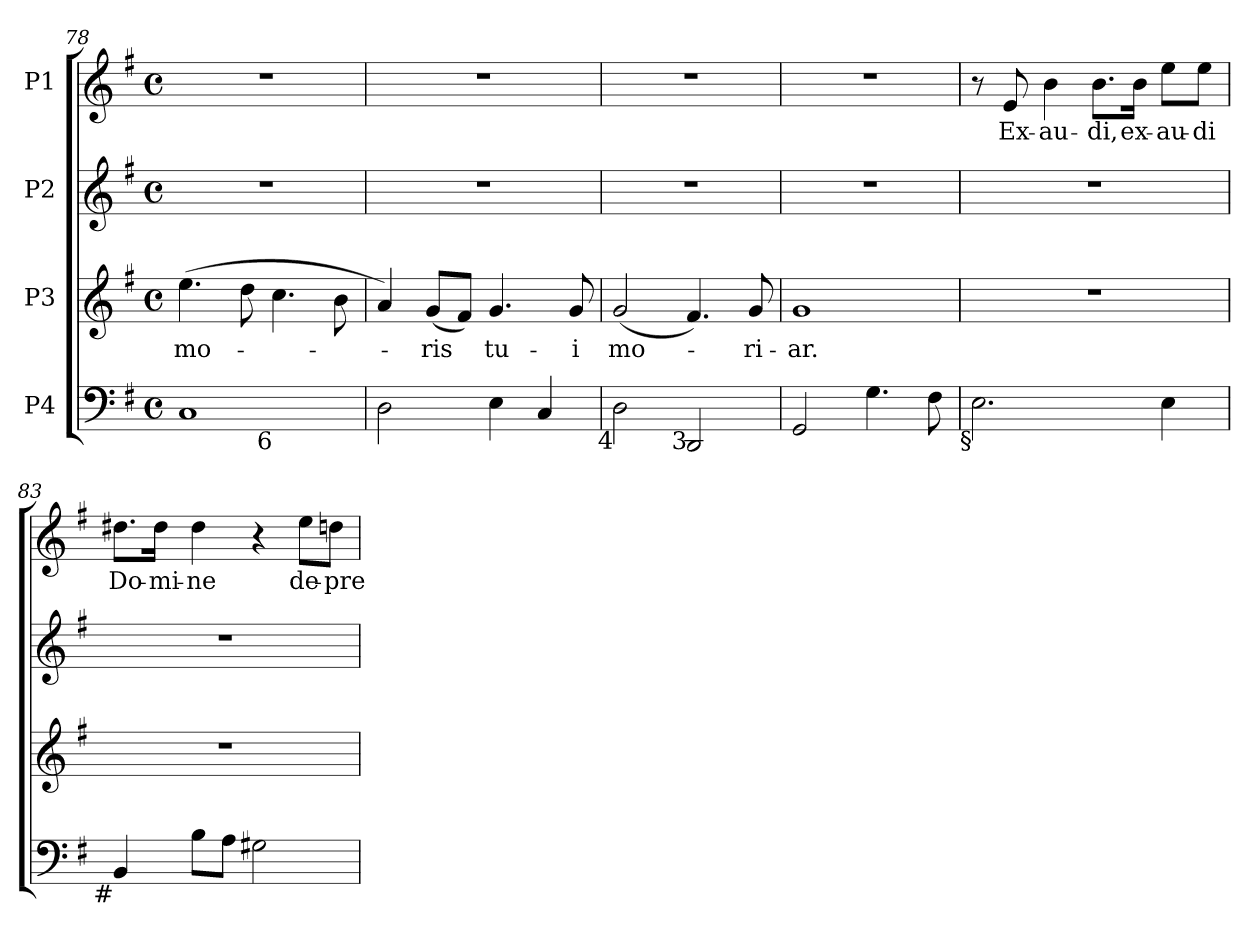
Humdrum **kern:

**kern	**kern	**text	**kern	**kern	**text
*part4	*part3	*part3	*part2	*part1	*part1
*staff4	*staff3	*staff3	*staff2	*staff1	*staff1
*I"P4	*I"P3	*	*I"P2	*I"P1	*
*clefF4	*clefG2	*	*clefG2	*clefG2	*
*k[f#]	*k[f#]	*	*k[f#]	*k[f#]	*
*G:	*G:	*	*G:	*G:	*
*M4/4	*M4/4	*	*M4/4	*M4/4	*
*met(c)	*met(c)	*	*met(c)	*met(c)	*
=78	=78	=78	=78	=78	=78
!LO:TX:b:rj:t=5	!	!	!	!	!
!	!	!LO:LY:b:color=#000000	!	!	!
*^	*	*	*	*	*
1Ci	2ryy	(4.eei\	-mo-	1r	1r	.
.	.	8ddi\	.	.	.	.
!	!LO:TX:b:rj:t=6	!	!	!	!	!
.	2ryy	4.cci\	.	.	.	.
.	.	8bi\	.	.	.	.
*v	*v	*	*	*	*	*
=79	=79	=79	=79	=79	=79
2Di\	4ai/)	.	1r	1r	.
!	!	!LO:LY:b:color=#000000	!	!	!
.	(8gi/L	-ris	.	.	.
.	8f#i/J)	.	.	.	.
!	!	!LO:LY:b:color=#000000	!	!	!
4Ei\	4.gi/	tu-	.	.	.
4Ci/	.	.	.	.	.
!	!	!LO:LY:b:color=#000000	!	!	!
.	8gi/	-i	.	.	.
!!LO:PB:g=z
=80	=80	=80	=80	=80	=80
!LO:TX:b:rj:t=4	!	!	!	!	!
!	!	!LO:LY:b:color=#000000	!	!	!
2Di\	(2gi/	mo-	1r	1r	.
!LO:TX:b:rj:t=3	!	!	!	!	!
2DDi/	4.f#i/)	.	.	.	.
!	!	!LO:LY:b:color=#000000	!	!	!
.	8gi/	-ri-	.	.	.
=81	=81	=81	=81	=81	=81
!	!	!LO:LY:b:color=#000000	!	!	!
2GGi/	1gi	-ar.	1r	1r	.
4.Gi\	.	.	.	.	.
8F#i\	.	.	.	.	.
=82	=82	=82	=82	=82	=82
!LO:TX:b:rj:t=§	!	!	!	!	!
2.Ei\	1r	.	1r	8r	.
!	!	!	!	!	!LO:LY:b:color=#000000
.	.	.	.	8ei/	Ex-
!	!	!	!	!	!LO:LY:b:color=#000000
.	.	.	.	4bi\	-au-
!	!	!	!	!	!LO:LY:b:color=#000000
.	.	.	.	8.bi\L	-di,
!	!	!	!	!	!LO:LY:b:color=#000000
.	.	.	.	16bi\Jk	ex-
!	!	!	!	!	!LO:LY:b:color=#000000
4Ei\	.	.	.	8eei\L	-au-
!	!	!	!	!	!LO:LY:b:color=#000000
.	.	.	.	8eei\J	-di
=83	=83	=83	=83	=83	=83
!LO:TX:b:rj:t=#	!	!	!	!	!
!	!	!	!	!	!LO:LY:b:color=#000000
4BBi/	1r	.	1r	8.dd#Xi\L	Do-
!	!	!	!	!	!LO:LY:b:color=#000000
.	.	.	.	16dd#i\Jk	-mi-
!	!	!	!	!	!LO:LY:b:color=#000000
8Bi\L	.	.	.	4dd#i\	-ne
8Ai\J	.	.	.	.	.
2G#Xi\	.	.	.	4r	.
!	!	!	!	!	!LO:LY:b:color=#000000
.	.	.	.	8eei\L	de-
!	!	!	!	!	!LO:LY:b:color=#000000
.	.	.	.	8ddi\J	-pre-
=	=	=	=	=	=
*-	*-	*-	*-	*-	*-
